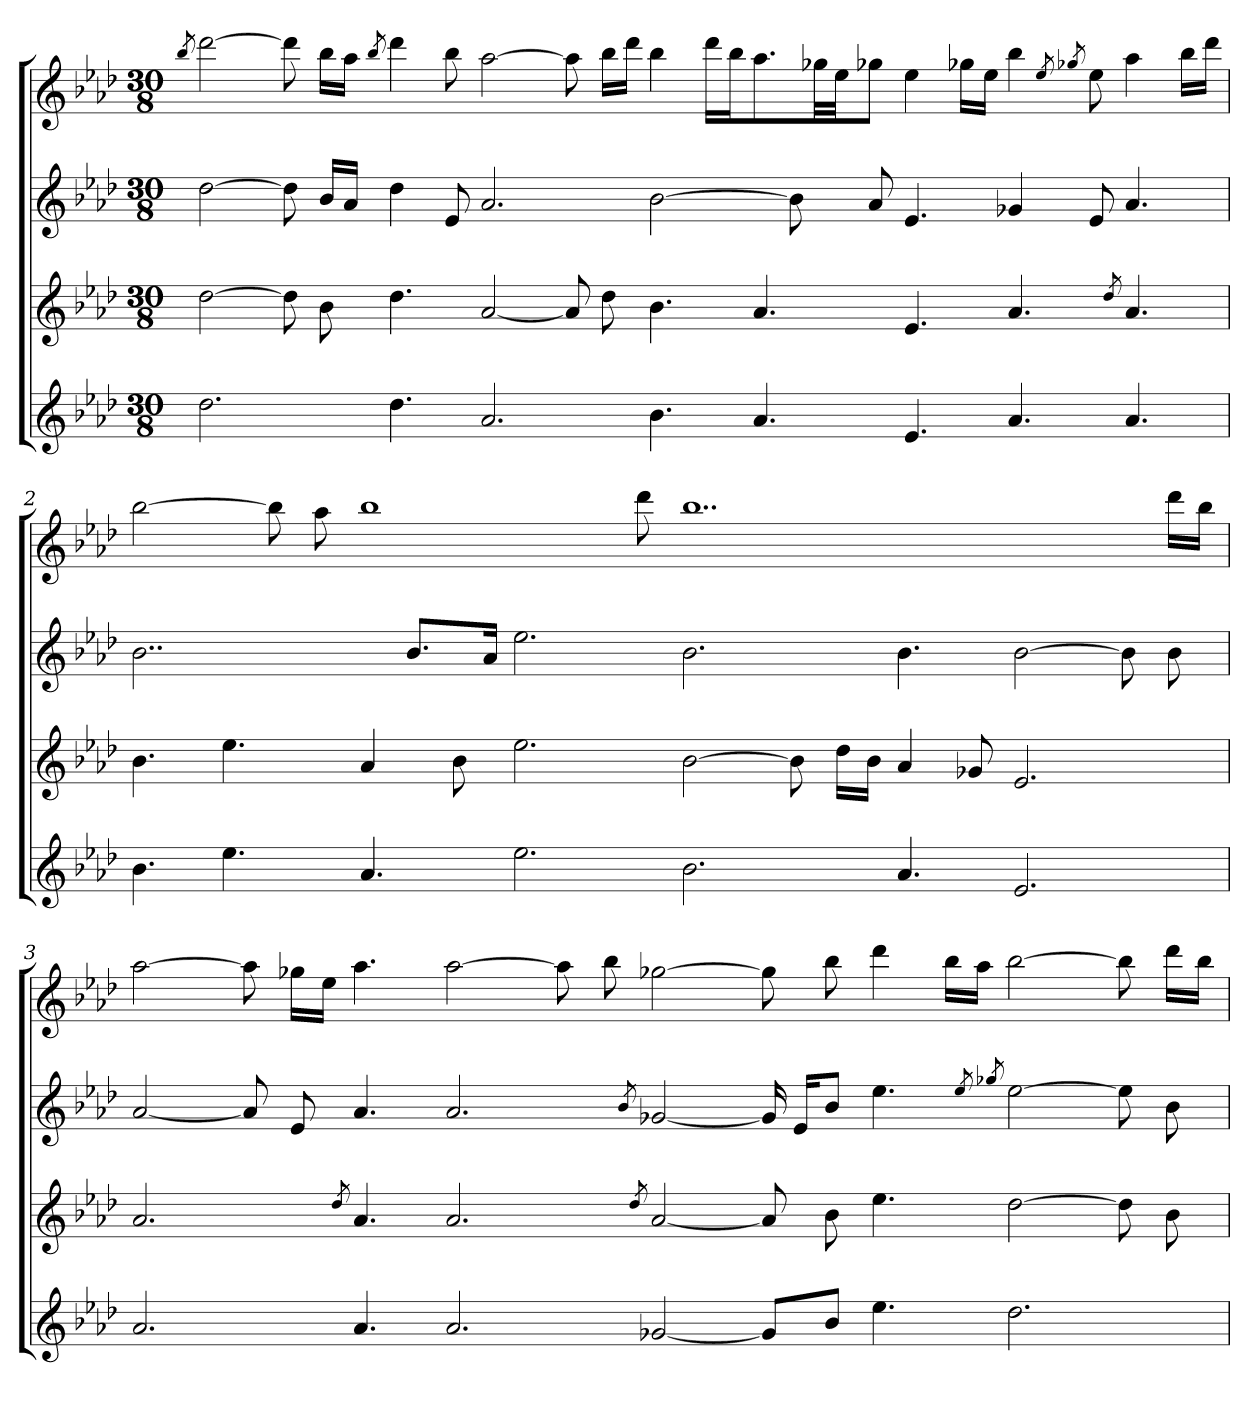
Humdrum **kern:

**kern	**kern	**kern	**kern
*part4	*part3	*part2	*part1
*staff4	*staff3	*staff2	*staff1
*clefG2	*clefG2	*clefG2	*clefG2
*k[b-e-a-d-]	*k[b-e-a-d-]	*k[b-e-a-d-]	*k[b-e-a-d-]
*M30/8	*M30/8	*M30/8	*M30/8
=1	=1	=1	=1
.	.	.	8qbb-
2.dd-	[2dd-	[2dd-	[2ddd-
.	8dd-]	8dd-]	8ddd-]
.	8b-	16b-/LL	16bb-\LL
.	.	16a-/JJ	16aa-\JJ
.	.	.	8qbb-
4.dd-	4.dd-	4dd-	4ddd-
.	.	8e-	8bb-
2.a-	[2a-	2.a-	[2aa-
.	8a-]	.	8aa-]
.	8dd-	.	16bb-\LL
.	.	.	16ddd-\JJ
4.b-	4.b-	[2b-	4bb-
.	.	.	16ddd-\LL
.	.	.	16bb-\J
4.a-	4.a-	.	8.aa-\
.	.	8b-]	.
.	.	.	32gg-X\LL
.	.	.	32ee-\JJ
.	.	8a-	8gg-X\J
4.e-	4.e-	4.e-	4ee-
.	.	.	16gg-X\LL
.	.	.	16ee-\JJ
4.a-	4.a-	4g-X	4bb-
.	.	.	8qee-
.	.	.	8qgg-X
.	.	8e-	8ee-
.	8qdd-	.	.
4.a-	4.a-	4.a-	4aa-
.	.	.	16bb-\LL
.	.	.	16ddd-\JJ
=2	=2	=2	=2
4.b-	4.b-	2..b-	[2bb-
4.ee-	4.ee-	.	.
.	.	.	8bb-]
.	.	.	8aa-
4.a-	4a-	.	1bb-
.	.	8.b-/L	.
.	8b-	.	.
.	.	16a-/Jk	.
2.ee-	2.ee-	2.ee-	.
.	.	.	8ddd-
2.b-	[2b-	2.b-	1..bb-
.	8b-]	.	.
.	16dd-\LL	.	.
.	16b-\JJ	.	.
4.a-	4a-	4.b-	.
.	8g-X	.	.
2.e-	2.e-	[2b-	.
.	.	8b-]	.
.	.	8b-	16ddd-\LL
.	.	.	16bb-\JJ
=3	=3	=3	=3
2.a-	2.a-	[2a-	[2aa-
.	.	8a-]	8aa-]
.	.	8e-	16gg-X\LL
.	.	.	16ee-\JJ
.	8qdd-	.	.
4.a-	4.a-	4.a-	4.aa-
2.a-	2.a-	2.a-	[2aa-
.	.	.	8aa-]
.	.	.	8bb-
.	8qdd-	8qb-	.
[2g-X	[2a-	[2g-X	[2gg-X
8g-/L]	8a-]	16g-]	8gg-]
.	.	16e-/KL	.
8b-/J	8b-	8b-/J	8bb-
4.ee-	4.ee-	4.ee-	4ddd-
.	.	.	16bb-\LL
.	.	.	16aa-\JJ
.	.	8qee-	.
.	.	8qgg-X	.
2.dd-	[2dd-	[2ee-	[2bb-
.	8dd-]	8ee-]	8bb-]
.	8b-	8b-	16ddd-\LL
.	.	.	16bb-\JJ
=	=	=	=
*-	*-	*-	*-
